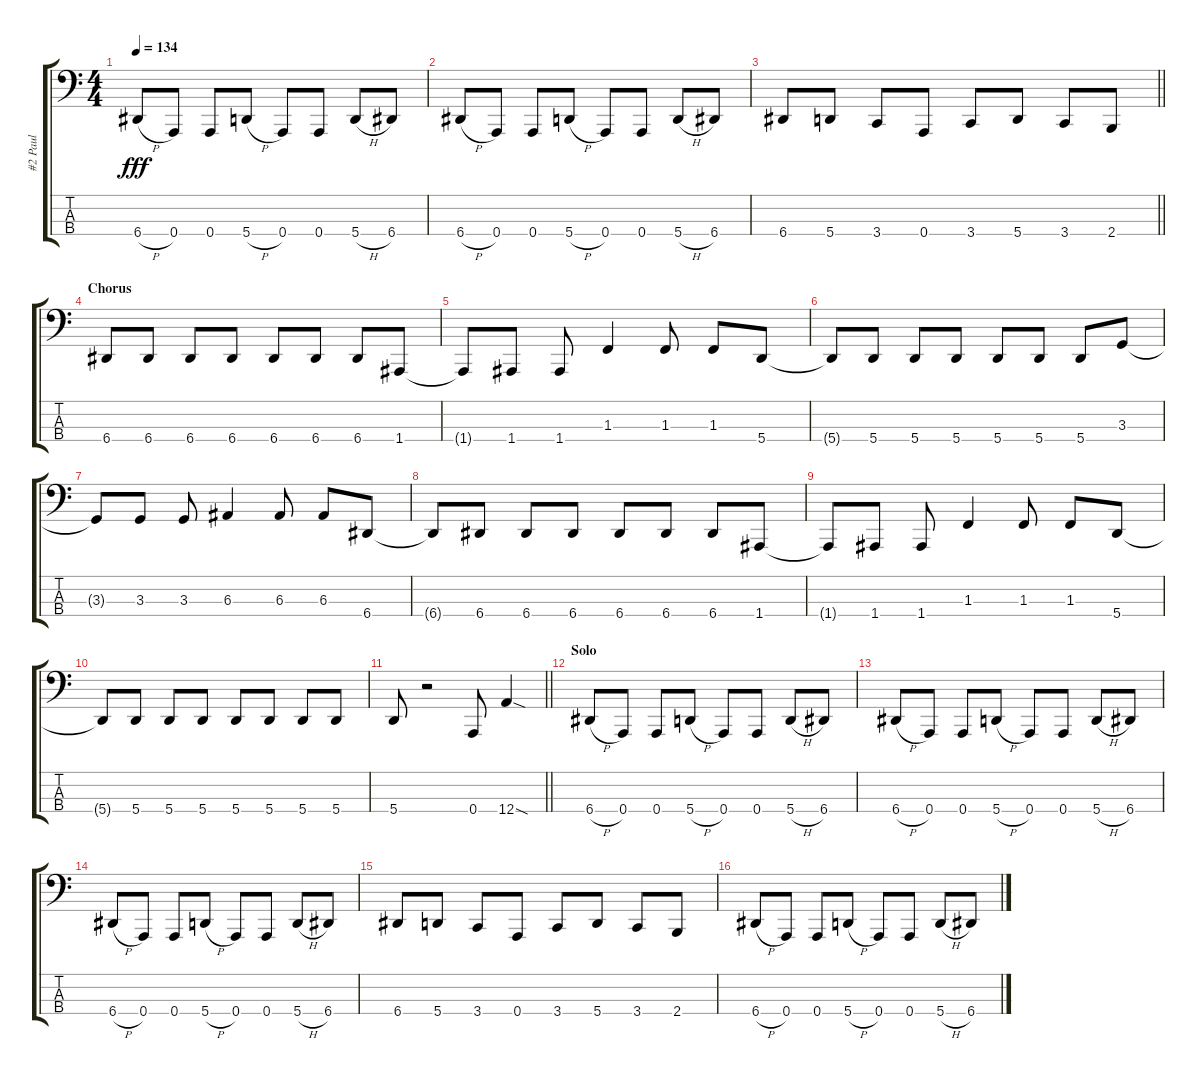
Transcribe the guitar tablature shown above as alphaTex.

\track ("#2 Paul" "#2 Paul") {instrument electricbasspick}
\staff {score tabs}
\tuning (D2 A1 E1 A0) {hide}
\ts (4 4)
\tempo 134
\clef f4
\ks c
6.4{h}.8{dy fff} 0.4.8 0.4.8 5.4{h}.8 0.4.8 0.4.8 5.4{h}.8 6.4.8 |
6.4{h}.8 0.4.8 0.4.8 5.4{h}.8 0.4.8 0.4.8 5.4{h}.8 6.4.8 |
\barLineRight lightlight
6.4.8 5.4.8 3.4.8 0.4.8 3.4.8 5.4.8 3.4.8 2.4.8 |
\section ("" "Chorus")
6.4.8 6.4.8 6.4.8 6.4.8 6.4.8 6.4.8 6.4.8 1.4.8 |
1.4{t}.8 1.4.8 1.4.8 1.3.4 1.3.8 1.3.8 5.4.8 |
5.4{t}.8 5.4.8 5.4.8 5.4.8 5.4.8 5.4.8 5.4.8 3.3.8 |
3.3{t}.8 3.3.8 3.3.8 6.3.4 6.3.8 6.3.8 6.4.8 |
6.4{t}.8 6.4.8 6.4.8 6.4.8 6.4.8 6.4.8 6.4.8 1.4.8 |
1.4{t}.8 1.4.8 1.4.8 1.3.4 1.3.8 1.3.8 5.4.8 |
5.4{t}.8 5.4.8 5.4.8 5.4.8 5.4.8 5.4.8 5.4.8 5.4.8 |
\barLineRight lightlight
5.4.8 r.2 0.4.8 12.4{sod}.4 |
\section ("" "Solo")
6.4{h}.8 0.4.8 0.4.8 5.4{h}.8 0.4.8 0.4.8 5.4{h}.8 6.4.8 |
6.4{h}.8 0.4.8 0.4.8 5.4{h}.8 0.4.8 0.4.8 5.4{h}.8 6.4.8 |
6.4{h}.8 0.4.8 0.4.8 5.4{h}.8 0.4.8 0.4.8 5.4{h}.8 6.4.8 |
6.4.8 5.4.8 3.4.8 0.4.8 3.4.8 5.4.8 3.4.8 2.4.8 |
6.4{h}.8 0.4.8 0.4.8 5.4{h}.8 0.4.8 0.4.8 5.4{h}.8 6.4.8
